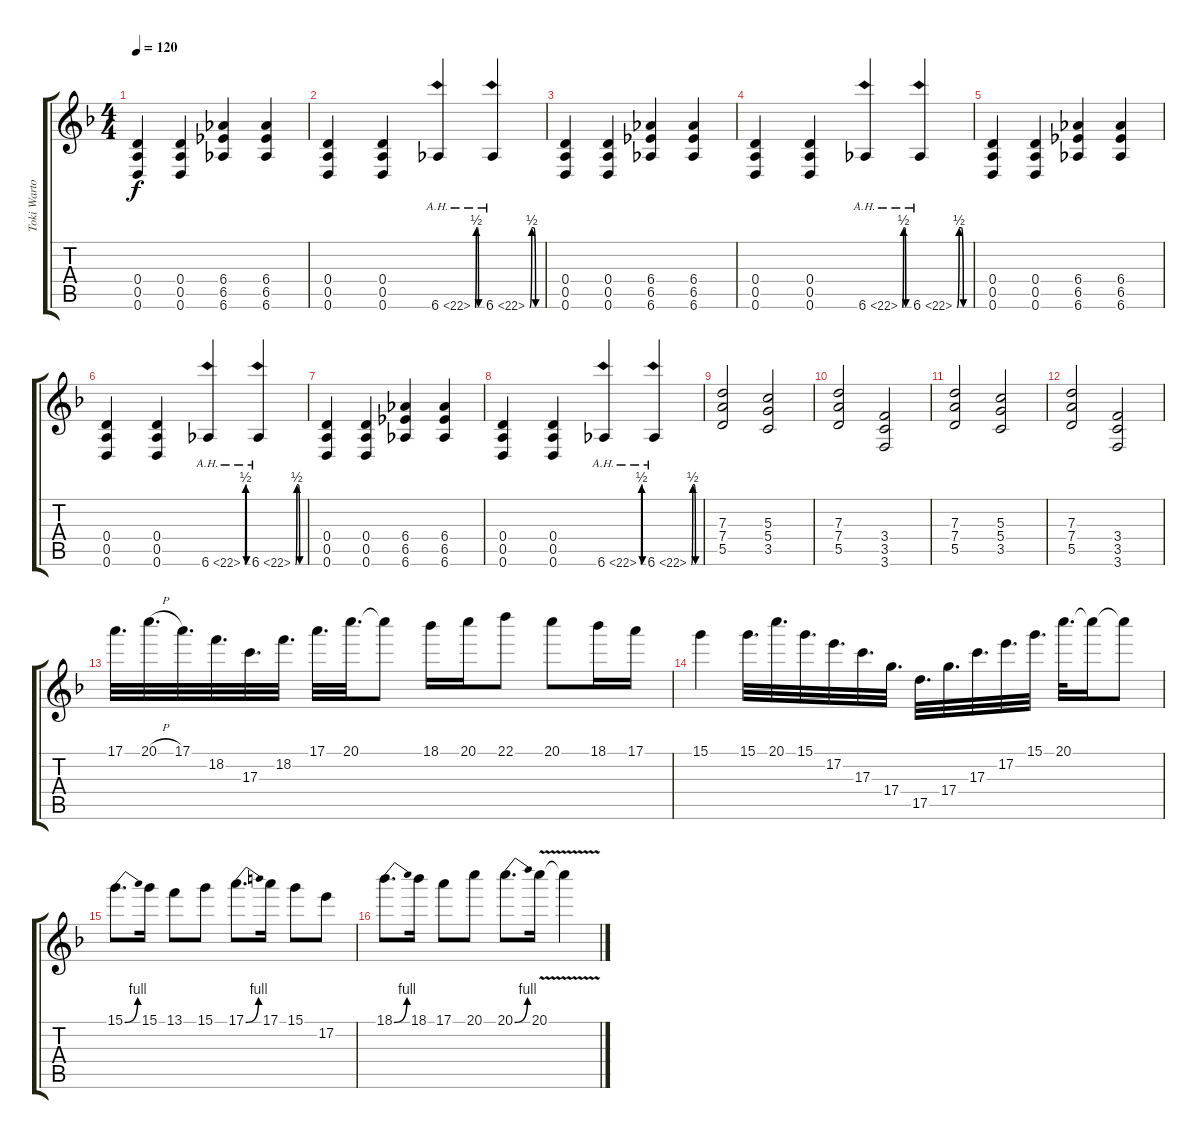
\track ("Toki Wartooth" "Toki Warto") {instrument distortionguitar}
\staff {score tabs}
\tuning (E4 B3 G3 D3 A2 D2) {hide}
\ts (4 4)
\tempo 120
\clef g2
\ks dminor
(0.4 0.5 0.6).4{dy f} (0.4 0.5 0.6).4 (6.4 6.5 6.6).4 (6.4 6.5 6.6).4 |
(0.4 0.5 0.6).4 (0.4 0.5 0.6).4 6.6{be (custom 0 0 10 2 20 2 30 0 60 0) ah 16}.4 6.6{be (custom 0 0 10 2 20 2 30 0 60 0) ah 16}.4 |
(0.4 0.5 0.6).4 (0.4 0.5 0.6).4 (6.4 6.5 6.6).4 (6.4 6.5 6.6).4 |
(0.4 0.5 0.6).4 (0.4 0.5 0.6).4 6.6{be (custom 0 0 10 2 20 2 30 0 60 0) ah 16}.4 6.6{be (custom 0 0 10 2 20 2 30 0 60 0) ah 16}.4 |
(0.4 0.5 0.6).4 (0.4 0.5 0.6).4 (6.4 6.5 6.6).4 (6.4 6.5 6.6).4 |
(0.4 0.5 0.6).4 (0.4 0.5 0.6).4 6.6{be (custom 0 0 10 2 20 2 30 0 60 0) ah 16}.4 6.6{be (custom 0 0 10 2 20 2 30 0 60 0) ah 16}.4 |
(0.4 0.5 0.6).4 (0.4 0.5 0.6).4 (6.4 6.5 6.6).4 (6.4 6.5 6.6).4 |
(0.4 0.5 0.6).4 (0.4 0.5 0.6).4 6.6{be (custom 0 0 10 2 20 2 30 0 60 0) ah 16}.4 6.6{be (custom 0 0 10 2 20 2 30 0 60 0) ah 16}.4 |
(7.3 7.4 5.5).2 (5.3 5.4 3.5).2 |
(7.3 7.4 5.5).2 (3.4 3.5 3.6).2 |
(7.3 7.4 5.5).2 (5.3 5.4 3.5).2 |
(7.3 7.4 5.5).2 (3.4 3.5 3.6).2 |
17.1.32{d volume 15} 20.1{h}.32{d} 17.1.32{d} 18.2.32{d} 17.3.32{d} 18.2.32{d} 17.1.32{d} 20.1.32{d} 20.1{t}.8 18.1.16 20.1.16 22.1.8 20.1.8 18.1.16 17.1.16 |
15.1.4 15.1.32{d} 20.1.32{d} 15.1.32{d} 17.2.32{d} 17.3.32{d} 17.4.32{d} 17.5.32{d} 17.4.32{d} 17.3.32{d} 17.2.32{d} 15.1.32{d} 20.1.32{d} 20.1{t}.16 20.1{t}.8 |
15.1{be (bend 0 0 60 4)}.8{d} 15.1.16 13.1.8 15.1.8 17.1{be (bend 0 0 60 4)}.8{d} 17.1.16 15.1.8 17.2.8 |
18.1{be (bend 0 0 60 4)}.8{d} 18.1.16 17.1.8 20.1.8 20.1{be (bend 0 0 60 4)}.8{d} 20.1{v}.16 20.1{t}.4
